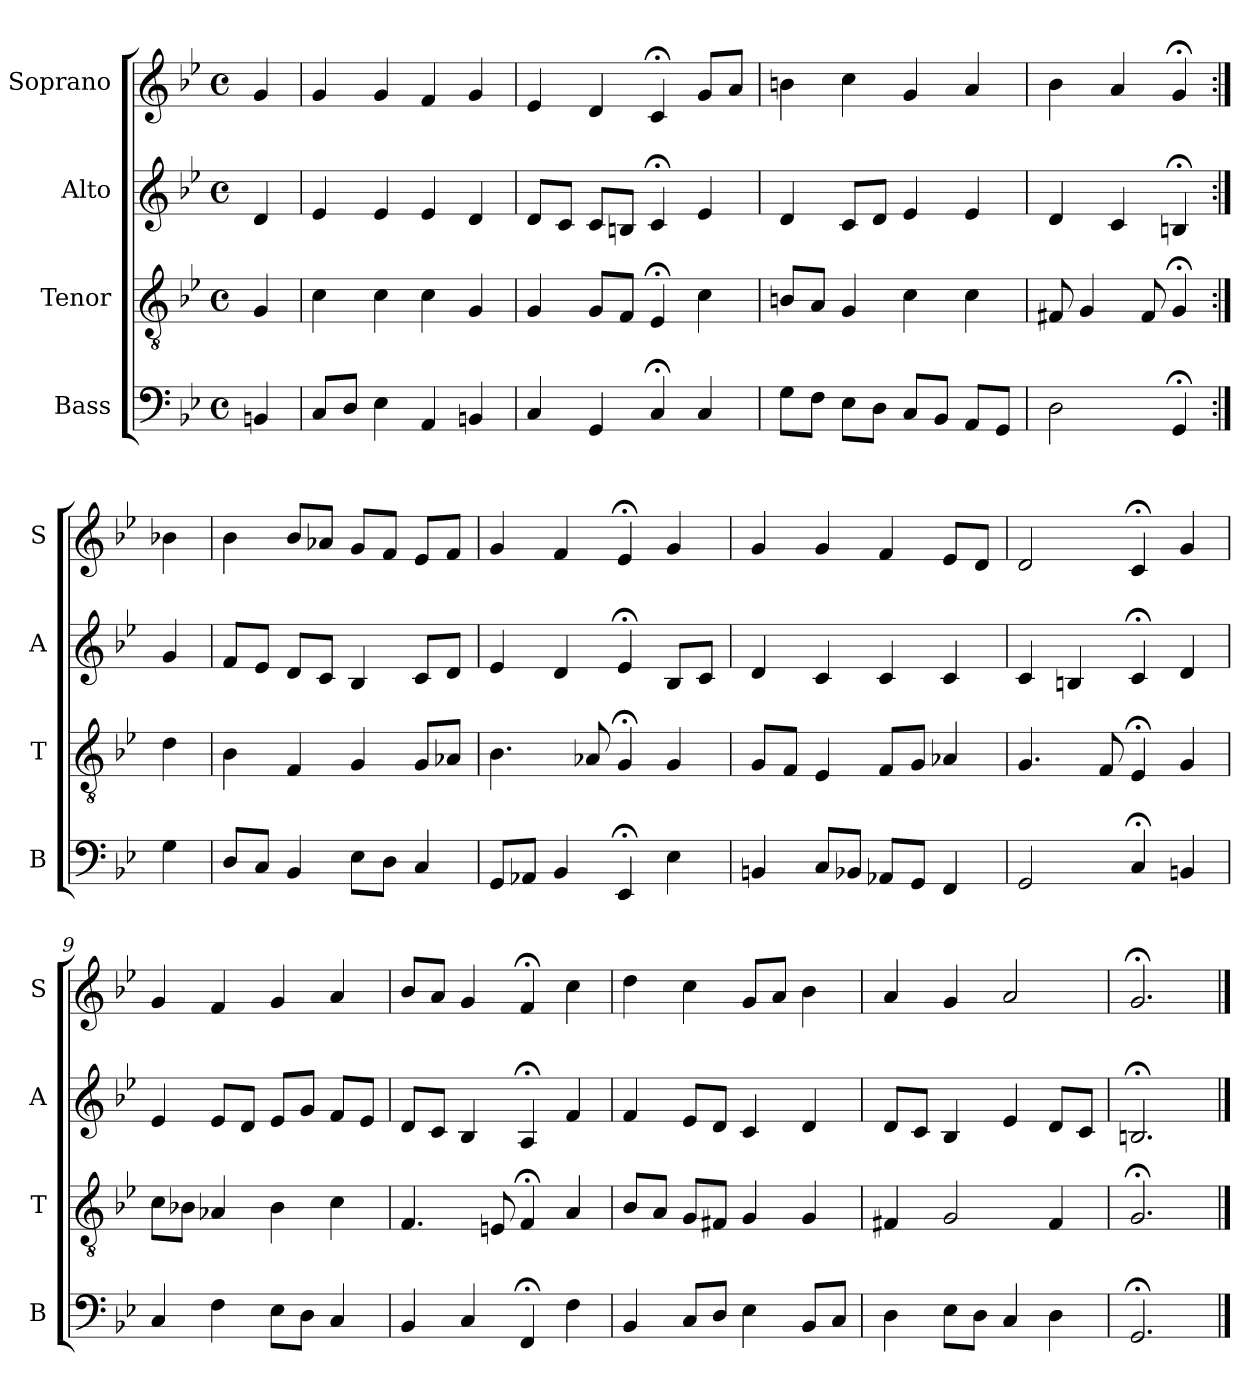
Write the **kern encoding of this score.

**kern	**kern	**kern	**kern
*part4	*part3	*part2	*part1
*staff4	*staff3	*staff2	*staff1
*I"Bass	*I"Tenor	*I"Alto	*I"Soprano
*I'B	*I'T	*I'A	*I'S
*clefF4	*clefGv2	*clefG2	*clefG2
*k[b-e-]	*k[b-e-]	*k[b-e-]	*k[b-e-]
*g:	*g:	*g:	*g:
*M4/4	*M4/4	*M4/4	*M4/4
*met(c)	*met(c)	*met(c)	*met(c)
*MM100	*MM100	*MM100	*MM100
=	=	=	=
4BBn	4G	4d	4g
=1	=1	=1	=1
8CL	4c	4e-	4g
8DJ	.	.	.
4E-	4c	4e-	4g
4AA	4c	4e-	4f
4BBn	4G	4d	4g
=2	=2	=2	=2
4C	4G	8dL	4e-
.	.	8cJ	.
4GG	8GL	8cL	4d
.	8FJ	8BnJ	.
4C;<	4E-;<	4c;<	4c;<
4C	4c	4e-	8gL
.	.	.	8aJ
=3	=3	=3	=3
8GL	8BnL	4d	4bn
8FJ	8AJ	.	.
8E-L	4G	8cL	4cc
8DJ	.	8dJ	.
8CL	4c	4e-	4g
8BB-J	.	.	.
8AAL	4c	4e-	4a
8GGJ	.	.	.
=4	=4	=4	=4
2D	8F#X	4d	4b-
.	4G	.	.
.	.	4c	4a
.	8F#	.	.
4GG;<	4G;<	4Bn;<	4g;<
=:|!	=:|!	=:|!	=:|!
4G	4d	4g	4b-X
=5	=5	=5	=5
8DL	4B-	8fL	4b-
8CJ	.	8e-J	.
4BB-	4F	8dL	8b-L
.	.	8cJ	8a-XJ
8E-L	4G	4B-	8gL
8DJ	.	.	8fJ
4C	8GL	8cL	8e-L
.	8A-XJ	8dJ	8fJ
=6	=6	=6	=6
8GGL	4.B-	4e-	4g
8AA-XJ	.	.	.
4BB-	.	4d	4f
.	8A-X	.	.
4EE-;<	4G;<	4e-;<	4e-;<
4E-	4G	8B-L	4g
.	.	8cJ	.
=7	=7	=7	=7
4BBn	8GL	4d	4g
.	8FJ	.	.
8CL	4E-	4c	4g
8BB-XJ	.	.	.
8AA-XL	8FL	4c	4f
8GGJ	8GJ	.	.
4FF	4A-X	4c	8e-L
.	.	.	8dJ
=8	=8	=8	=8
2GG	4.G	4c	2d
.	.	4Bn	.
.	8F	.	.
4C;<	4E-;<	4c;<	4c;<
4BBn	4G	4d	4g
=9	=9	=9	=9
4C	8cL	4e-	4g
.	8B-XJ	.	.
4F	4A-X	8e-L	4f
.	.	8dJ	.
8E-L	4B-	8e-L	4g
8DJ	.	8gJ	.
4C	4c	8fL	4a
.	.	8e-J	.
=10	=10	=10	=10
4BB-	4.F	8dL	8b-L
.	.	8cJ	8aJ
4C	.	4B-	4g
.	8En	.	.
4FF;<	4F;<	4A;<	4f;<
4F	4A	4f	4cc
=11	=11	=11	=11
4BB-	8B-L	4f	4dd
.	8AJ	.	.
8CL	8GL	8e-L	4cc
8DJ	8F#XJ	8dJ	.
4E-	4G	4c	8gL
.	.	.	8aJ
8BB-L	4G	4d	4b-
8CJ	.	.	.
=12	=12	=12	=12
4D	4F#X	8dL	4a
.	.	8cJ	.
8E-L	2G	4B-	4g
8DJ	.	.	.
4C	.	4e-	2a
4D	4F#	8dL	.
.	.	8cJ	.
=13	=13	=13	=13
2.GG;<	2.G;<	2.Bn;<	2.g;<
==	==	==	==
*-	*-	*-	*-
